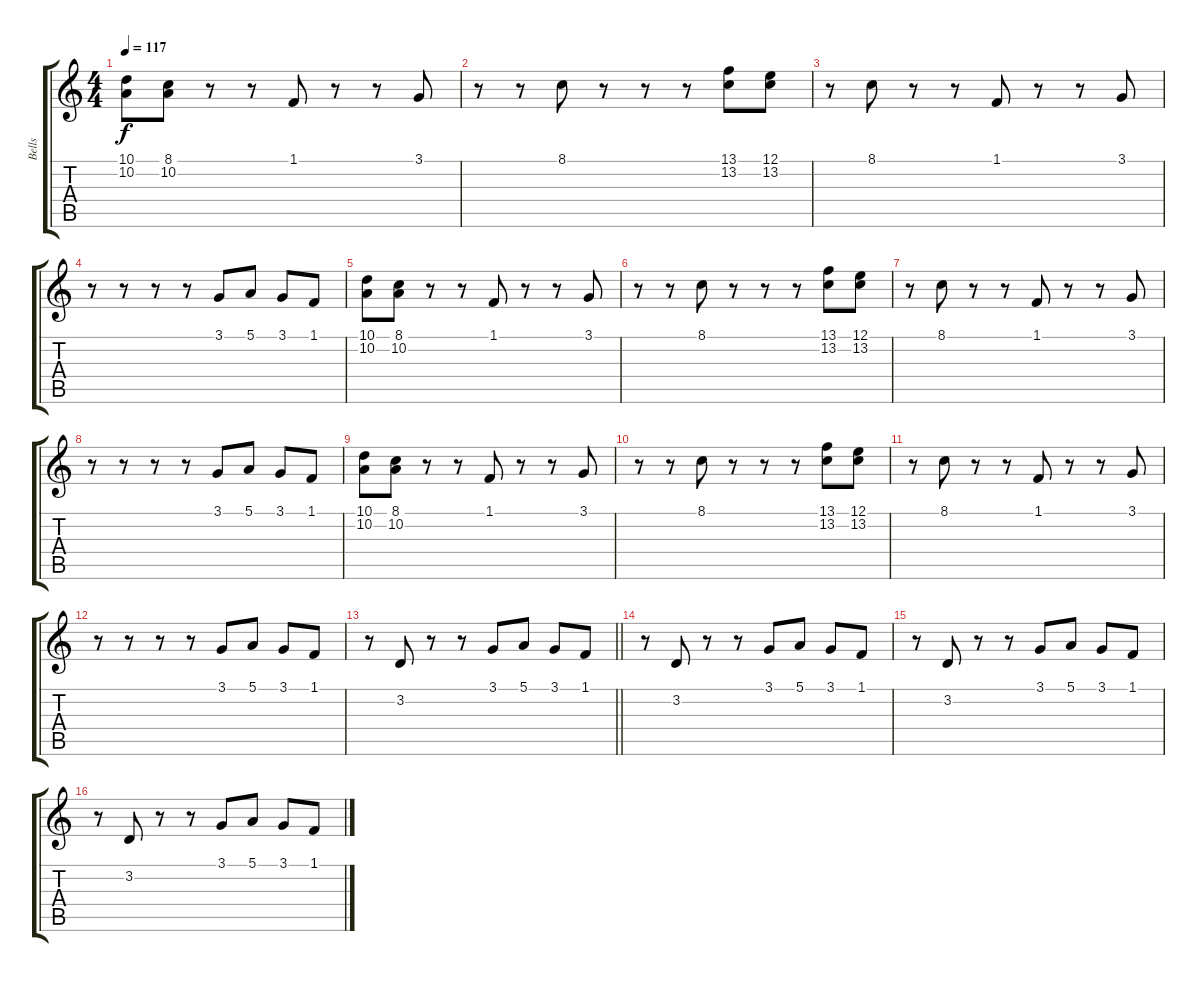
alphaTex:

\track ("Bells" "Bells") {instrument musicbox}
\staff {score tabs}
\tuning (E4 B3 G3 D3 A2 E2) {hide}
\ts (4 4)
\tempo 117
\clef g2
\ks c
(10.1 10.2).8{dy f} (8.1 10.2).8 r.8 r.8 1.1.8 r.8 r.8 3.1.8 |
r.8 r.8 8.1.8 r.8 r.8 r.8 (13.1 13.2).8 (12.1 13.2).8 |
r.8 8.1.8 r.8 r.8 1.1.8 r.8 r.8 3.1.8 |
r.8 r.8 r.8 r.8 3.1.8 5.1.8 3.1.8 1.1.8 |
(10.1 10.2).8 (8.1 10.2).8 r.8 r.8 1.1.8 r.8 r.8 3.1.8 |
r.8 r.8 8.1.8 r.8 r.8 r.8 (13.1 13.2).8 (12.1 13.2).8 |
r.8 8.1.8 r.8 r.8 1.1.8 r.8 r.8 3.1.8 |
r.8 r.8 r.8 r.8 3.1.8 5.1.8 3.1.8 1.1.8 |
(10.1 10.2).8 (8.1 10.2).8 r.8 r.8 1.1.8 r.8 r.8 3.1.8 |
r.8 r.8 8.1.8 r.8 r.8 r.8 (13.1 13.2).8 (12.1 13.2).8 |
r.8 8.1.8 r.8 r.8 1.1.8 r.8 r.8 3.1.8 |
r.8 r.8 r.8 r.8 3.1.8 5.1.8 3.1.8 1.1.8 |
\barLineRight lightlight
r.8 3.2.8 r.8 r.8 3.1.8 5.1.8 3.1.8 1.1.8 |
r.8 3.2.8 r.8 r.8 3.1.8 5.1.8 3.1.8 1.1.8 |
r.8 3.2.8 r.8 r.8 3.1.8 5.1.8 3.1.8 1.1.8 |
r.8 3.2.8 r.8 r.8 3.1.8 5.1.8 3.1.8 1.1.8
